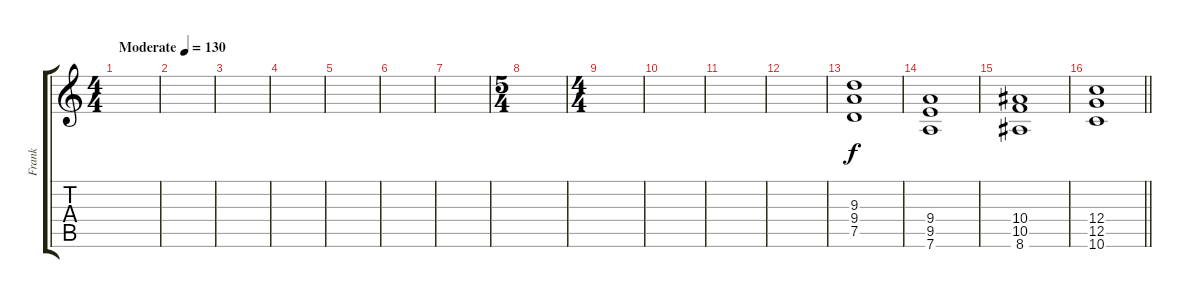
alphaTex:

\track ("Frank" "Frank") {instrument distortionguitar}
\staff {score tabs}
\tuning (D4 A3 F3 C3 G2 D2) {hide}
\ts (4 4)
\tempo (130 "Moderate")
\clef g2
\ks c
|
|
|
|
|
|
|
\ts (5 4)
|
\ts (4 4)
|
|
|
|
(9.3 9.4 7.5).1 |
(9.4 9.5 7.6).1 |
(10.4 10.5 8.6).1 |
\barLineRight lightlight
(12.4 12.5 10.6).1
